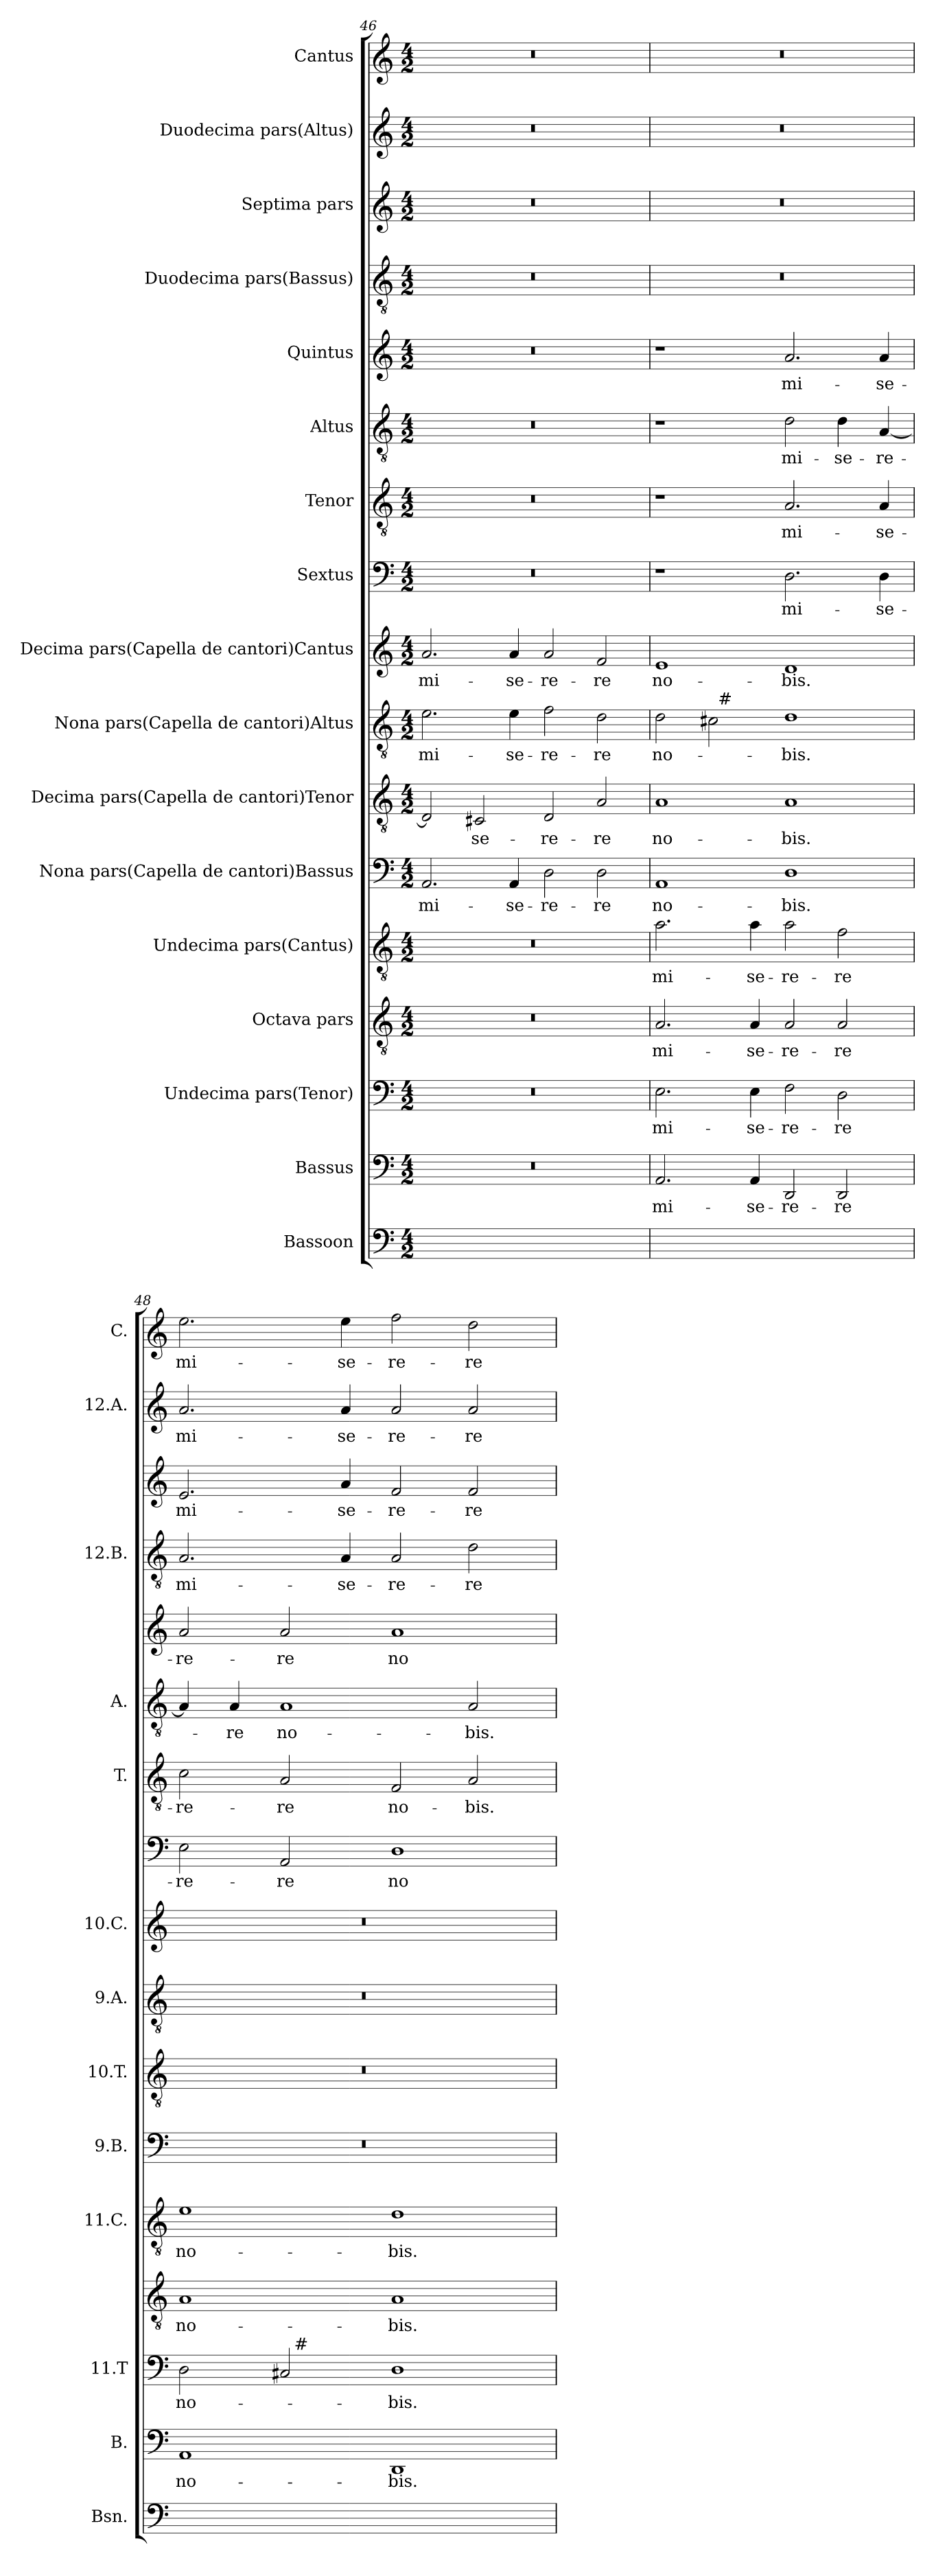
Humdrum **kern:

**kern	**text	**kern	**text	**kern	**text	**kern	**text	**kern	**text	**kern	**text	**kern	**text	**kern	**text	**kern	**text	**kern	**text	**kern	**text	**kern	**text	**kern	**text	**kern	**text	**kern	**text	**kern	**text	**kern	**text
*part17	*part17	*part16	*part16	*part15	*part15	*part14	*part14	*part13	*part13	*part12	*part12	*part11	*part11	*part10	*part10	*part9	*part9	*part8	*part8	*part7	*part7	*part6	*part6	*part5	*part5	*part4	*part4	*part3	*part3	*part2	*part2	*part1	*part1
*staff17	*staff17	*staff16	*staff16	*staff15	*staff15	*staff14	*staff14	*staff13	*staff13	*staff12	*staff12	*staff11	*staff11	*staff10	*staff10	*staff9	*staff9	*staff8	*staff8	*staff7	*staff7	*staff6	*staff6	*staff5	*staff5	*staff4	*staff4	*staff3	*staff3	*staff2	*staff2	*staff1	*staff1
*I"Bassoon	*	*I"Bassus	*	*I"Undecima pars(Tenor)	*	*I"Octava pars	*	*I"Undecima pars(Cantus)	*	*I"Nona pars(Capella de cantori)Bassus	*	*I"Decima pars(Capella de cantori)Tenor	*	*I"Nona pars(Capella de cantori)Altus	*	*I"Decima pars(Capella de cantori)Cantus	*	*I"Sextus	*	*I"Tenor	*	*I"Altus	*	*I"Quintus	*	*I"Duodecima pars(Bassus)	*	*I"Septima pars	*	*I"Duodecima pars(Altus)	*	*I"Cantus	*
*I'Bsn.	*	*I'B.	*	*I'11.T	*	*	*	*I'11.C.	*	*I'9.B.	*	*I'10.T.	*	*I'9.A.	*	*I'10.C.	*	*	*	*I'T.	*	*I'A.	*	*	*	*I'12.B.	*	*	*	*I'12.A.	*	*I'C.	*
*clefF4	*	*clefF4	*	*clefF4	*	*clefGv2	*	*clefGv2	*	*clefF4	*	*clefGv2	*	*clefGv2	*	*clefG2	*	*clefF4	*	*clefGv2	*	*clefGv2	*	*clefG2	*	*clefGv2	*	*clefG2	*	*clefG2	*	*clefG2	*
*	*	*	*	*	*	*ITrd7c12	*	*ITrd7c12	*	*	*	*ITrd7c12	*	*ITrd7c12	*	*	*	*	*	*ITrd7c12	*	*ITrd7c12	*	*	*	*ITrd7c12	*	*	*	*	*	*	*
*k[]	*	*k[]	*	*k[]	*	*k[]	*	*k[]	*	*k[]	*	*k[]	*	*k[]	*	*k[]	*	*k[]	*	*k[]	*	*k[]	*	*k[]	*	*k[]	*	*k[]	*	*k[]	*	*k[]	*
*a:	*	*a:	*	*a:	*	*a:	*	*a:	*	*a:	*	*a:	*	*a:	*	*a:	*	*a:	*	*a:	*	*a:	*	*a:	*	*a:	*	*a:	*	*a:	*	*a:	*
*M4/2	*	*M4/2	*	*M4/2	*	*M4/2	*	*M4/2	*	*M4/2	*	*M4/2	*	*M4/2	*	*M4/2	*	*M4/2	*	*M4/2	*	*M4/2	*	*M4/2	*	*M4/2	*	*M4/2	*	*M4/2	*	*M4/2	*
=46	=46	=46	=46	=46	=46	=46	=46	=46	=46	=46	=46	=46	=46	=46	=46	=46	=46	=46	=46	=46	=46	=46	=46	=46	=46	=46	=46	=46	=46	=46	=46	=46	=46
!	!	!LO:N:vis=1	!	!LO:N:vis=1	!	!LO:N:vis=1	!	!LO:N:vis=1	!	!	!LO:LY:b	!	!	!	!LO:LY:b	!	!LO:LY:b	!LO:N:vis=1	!	!LO:N:vis=1	!	!LO:N:vis=1	!	!LO:N:vis=1	!	!LO:N:vis=1	!	!LO:N:vis=1	!	!LO:N:vis=1	!	!LO:N:vis=1	!
0ryy	.	0r	.	0r	.	0r	.	0r	.	2.AA/	mi-	2DD/]	.	2.E\	mi-	2.a/	mi-	0r	.	0r	.	0r	.	0r	.	0r	.	0r	.	0r	.	0r	.
!	!	!	!	!	!	!	!	!	!	!	!	!	!LO:LY:b	!	!	!	!	!	!	!	!	!	!	!	!	!	!	!	!	!	!	!	!
.	.	.	.	.	.	.	.	.	.	.	.	2CC#X/	-se-	.	.	.	.	.	.	.	.	.	.	.	.	.	.	.	.	.	.	.	.
!	!	!	!	!	!	!	!	!	!	!	!LO:LY:b	!	!	!	!LO:LY:b	!	!LO:LY:b	!	!	!	!	!	!	!	!	!	!	!	!	!	!	!	!
.	.	.	.	.	.	.	.	.	.	4AA/	-se-	.	.	4E\	-se-	4a/	-se-	.	.	.	.	.	.	.	.	.	.	.	.	.	.	.	.
!	!	!	!	!	!	!	!	!	!	!	!LO:LY:b	!	!LO:LY:b	!	!LO:LY:b	!	!LO:LY:b	!	!	!	!	!	!	!	!	!	!	!	!	!	!	!	!
.	.	.	.	.	.	.	.	.	.	2D\	-re-	2DD/	-re-	2F\	-re-	2a/	-re-	.	.	.	.	.	.	.	.	.	.	.	.	.	.	.	.
!	!	!	!	!	!	!	!	!	!	!	!LO:LY:b	!	!LO:LY:b	!	!LO:LY:b	!	!LO:LY:b	!	!	!	!	!	!	!	!	!	!	!	!	!	!	!	!
.	.	.	.	.	.	.	.	.	.	2D\	-re	2AA/	-re	2D\	-re	2f/	-re	.	.	.	.	.	.	.	.	.	.	.	.	.	.	.	.
=47	=47	=47	=47	=47	=47	=47	=47	=47	=47	=47	=47	=47	=47	=47	=47	=47	=47	=47	=47	=47	=47	=47	=47	=47	=47	=47	=47	=47	=47	=47	=47	=47	=47
!	!	!	!LO:LY:b	!	!LO:LY:b	!	!LO:LY:b	!	!LO:LY:b	!	!LO:LY:b	!	!LO:LY:b	!	!LO:LY:b	!	!LO:LY:b	!	!	!	!	!	!	!	!	!LO:N:vis=1	!	!LO:N:vis=1	!	!LO:N:vis=1	!	!LO:N:vis=1	!
*	*	*	*	*	*	*	*	*	*	*	*	*	*	*^	*	*	*	*	*	*	*	*	*	*	*	*	*	*	*	*	*	*	*
2.AA/yy	mi-	2.AA/	mi-	2.E\	mi-	2.AA/	mi-	2.A\	mi-	1AA	no-	1AA	no-	2D\	2ryy	no-	1e	no-	1r	.	1r	.	1r	.	1r	.	0r	.	0r	.	0r	.	0r	.
.	.	.	.	.	.	.	.	.	.	.	.	.	.	2C#\	32ryy	.	.	.	.	.	.	.	.	.	.	.	.	.	.	.	.	.	.	.
!	!	!	!	!	!	!	!	!	!	!	!	!	!	!	!LO:TX:a:t=#	!	!	!	!	!	!	!	!	!	!	!	!	!	!	!	!	!	!	!
.	.	.	.	.	.	.	.	.	.	.	.	.	.	.	1ryy	.	.	.	.	.	.	.	.	.	.	.	.	.	.	.	.	.	.	.
!	!	!	!LO:LY:b	!	!LO:LY:b	!	!LO:LY:b	!	!LO:LY:b	!	!	!	!	!	!	!	!	!	!	!	!	!	!	!	!	!	!	!	!	!	!	!	!	!
4AA/yy	-se-	4AA/	-se-	4E\	-se-	4AA/	-se-	4A\	-se-	.	.	.	.	.	.	.	.	.	.	.	.	.	.	.	.	.	.	.	.	.	.	.	.	.
!	!	!	!LO:LY:b	!	!LO:LY:b	!	!LO:LY:b	!	!LO:LY:b	!	!LO:LY:b	!	!LO:LY:b	!	!	!LO:LY:b	!	!LO:LY:b	!	!LO:LY:b	!	!LO:LY:b	!	!LO:LY:b	!	!LO:LY:b	!	!	!	!	!	!	!	!
2DD/yy	-re-	2DD/	-re-	2F\	-re-	2AA/	-re-	2A\	-re-	1D	-bis.	1AA	-bis.	1D	.	-bis.	1d	-bis.	2.D\	mi-	2.AA/	mi-	2D\	mi-	2.a/	mi-	.	.	.	.	.	.	.	.
!	!	!	!LO:LY:b	!	!LO:LY:b	!	!LO:LY:b	!	!LO:LY:b	!	!	!	!	!	!	!	!	!	!	!	!	!	!	!LO:LY:b	!	!	!	!	!	!	!	!	!	!
2DD/yy	-re	2DD/	-re	2D\	-re	2AA/	-re	2F\	-re	.	.	.	.	.	.	.	.	.	.	.	.	.	4D\	-se-	.	.	.	.	.	.	.	.	.	.
.	.	.	.	.	.	.	.	.	.	.	.	.	.	.	4...ryy	.	.	.	.	.	.	.	.	.	.	.	.	.	.	.	.	.	.	.
!	!	!	!	!	!	!	!	!	!	!	!	!	!	!	!	!	!	!	!	!LO:LY:b	!	!LO:LY:b	!	!LO:LY:b	!	!LO:LY:b	!	!	!	!	!	!	!	!
.	.	.	.	.	.	.	.	.	.	.	.	.	.	.	.	.	.	.	4D\	-se-	4AA/	-se-	[<4AA/	-re-	4a/	-se-	.	.	.	.	.	.	.	.
=48	=48	=48	=48	=48	=48	=48	=48	=48	=48	=48	=48	=48	=48	=48	=48	=48	=48	=48	=48	=48	=48	=48	=48	=48	=48	=48	=48	=48	=48	=48	=48	=48	=48	=48
!	!	!	!LO:LY:b	!	!LO:LY:b	!	!LO:LY:b	!	!LO:LY:b	!LO:N:vis=1	!	!LO:N:vis=1	!	!LO:N:vis=1	!	!	!LO:N:vis=1	!	!	!LO:LY:b	!	!LO:LY:b	!	!	!	!LO:LY:b	!	!LO:LY:b	!	!LO:LY:b	!	!LO:LY:b	!	!LO:LY:b
*	*	*	*	*^	*	*	*	*	*	*	*	*	*	*v	*v	*	*	*	*	*	*	*	*	*	*	*	*	*	*	*	*	*	*	*
1AAyy	no-	1AA	no-	2D\	2ryy	no-	1AA	no-	1E	no-	0r	.	0r	.	0r	.	0r	.	2E\	-re-	2C\	-re-	4AA/]	.	2a/	-re-	2.AA/	mi-	2.e/	mi-	2.a/	mi-	2.ee\	mi-
!	!	!	!	!	!	!	!	!	!	!	!	!	!	!	!	!	!	!	!	!	!	!	!	!LO:LY:b	!	!	!	!	!	!	!	!	!	!
.	.	.	.	.	.	.	.	.	.	.	.	.	.	.	.	.	.	.	.	.	.	.	4AA/	-re	.	.	.	.	.	.	.	.	.	.
!	!	!	!	!	!	!	!	!	!	!	!	!	!	!	!	!	!	!	!	!LO:LY:b	!	!LO:LY:b	!	!LO:LY:b	!	!LO:LY:b	!	!	!	!	!	!	!	!
.	.	.	.	2C#/	32ryy	.	.	.	.	.	.	.	.	.	.	.	.	.	2AA/	-re	2AA/	-re	1AA	no-	2a/	-re	.	.	.	.	.	.	.	.
!	!	!	!	!	!LO:TX:a:t=#	!	!	!	!	!	!	!	!	!	!	!	!	!	!	!	!	!	!	!	!	!	!	!	!	!	!	!	!	!
.	.	.	.	.	1ryy	.	.	.	.	.	.	.	.	.	.	.	.	.	.	.	.	.	.	.	.	.	.	.	.	.	.	.	.	.
!	!	!	!	!	!	!	!	!	!	!	!	!	!	!	!	!	!	!	!	!	!	!	!	!	!	!	!	!LO:LY:b	!	!LO:LY:b	!	!LO:LY:b	!	!LO:LY:b
.	.	.	.	.	.	.	.	.	.	.	.	.	.	.	.	.	.	.	.	.	.	.	.	.	.	.	4AA/	-se-	4a/	-se-	4a/	-se-	4ee\	-se-
!	!	!	!LO:LY:b	!	!	!LO:LY:b	!	!LO:LY:b	!	!LO:LY:b	!	!	!	!	!	!	!	!	!	!LO:LY:b	!	!LO:LY:b	!	!	!	!LO:LY:b	!	!LO:LY:b	!	!LO:LY:b	!	!LO:LY:b	!	!LO:LY:b
1DDyy	-bis.	1DD	-bis.	1D	.	-bis.	1AA	-bis.	1D	-bis.	.	.	.	.	.	.	.	.	1D	no-	2FF/	no-	.	.	1a	no-	2AA/	-re-	2f/	-re-	2a/	-re-	2ff\	-re-
!	!	!	!	!	!	!	!	!	!	!	!	!	!	!	!	!	!	!	!	!	!	!LO:LY:b	!	!LO:LY:b	!	!	!	!LO:LY:b	!	!LO:LY:b	!	!LO:LY:b	!	!LO:LY:b
.	.	.	.	.	.	.	.	.	.	.	.	.	.	.	.	.	.	.	.	.	2AA/	-bis.	2AA/	-bis.	.	.	2D\	-re	2f/	-re	2a/	-re	2dd\	-re
.	.	.	.	.	4...ryy	.	.	.	.	.	.	.	.	.	.	.	.	.	.	.	.	.	.	.	.	.	.	.	.	.	.	.	.	.
*	*	*	*	*v	*v	*	*	*	*	*	*	*	*	*	*	*	*	*	*	*	*	*	*	*	*	*	*	*	*	*	*	*	*	*
=	=	=	=	=	=	=	=	=	=	=	=	=	=	=	=	=	=	=	=	=	=	=	=	=	=	=	=	=	=	=	=	=	=
*-	*-	*-	*-	*-	*-	*-	*-	*-	*-	*-	*-	*-	*-	*-	*-	*-	*-	*-	*-	*-	*-	*-	*-	*-	*-	*-	*-	*-	*-	*-	*-	*-	*-
